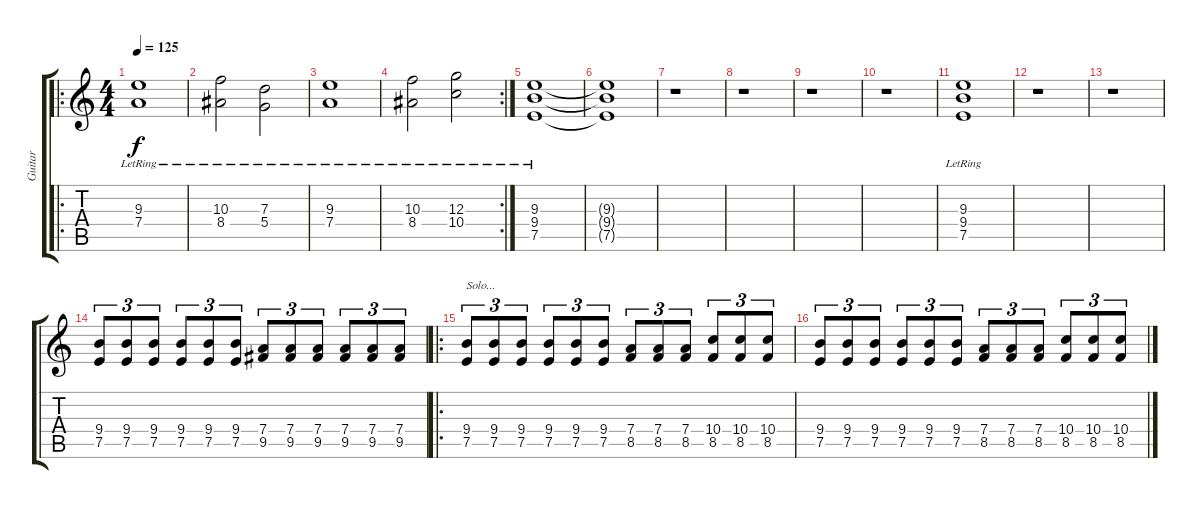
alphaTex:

\track ("Guitar" "Guitar") {instrument distortionguitar}
\staff {score tabs}
\tuning (E4 B3 G3 D3 A2 E2) {hide}
\ro
\ts (4 4)
\tempo 125
\clef g2
\ks c
(9.3{lr} 7.4).1{dy f} |
(10.3{lr} 8.4).2 (7.3{lr} 5.4).2 |
(9.3{lr} 7.4).1 |
\rc 2
(10.3{lr} 8.4).2 (12.3{lr} 10.4).2 |
(9.3{lr} 9.4 7.5).1 |
(9.3{t} 9.4{t} 7.5{t}).1 |
r.1 |
r.1 |
r.1 |
r.1 |
(9.3 9.4 7.5{lr}).1 |
r.1 |
r.1 |
(9.4 7.5).8{tu (3 2)} (9.4 7.5).8{tu (3 2)} (9.4 7.5).8{tu (3 2)} (9.4 7.5).8{tu (3 2)} (9.4 7.5).8{tu (3 2)} (9.4 7.5).8{tu (3 2)} (7.4 9.5).8{tu (3 2)} (7.4 9.5).8{tu (3 2)} (7.4 9.5).8{tu (3 2)} (7.4 9.5).8{tu (3 2)} (7.4 9.5).8{tu (3 2)} (7.4 9.5).8{tu (3 2)} |
\ro
(9.4 7.5).8{tu (3 2) txt "Solo..."} (9.4 7.5).8{tu (3 2)} (9.4 7.5).8{tu (3 2)} (9.4 7.5).8{tu (3 2)} (9.4 7.5).8{tu (3 2)} (9.4 7.5).8{tu (3 2)} (7.4 8.5).8{tu (3 2)} (7.4 8.5).8{tu (3 2)} (7.4 8.5).8{tu (3 2)} (10.4 8.5).8{tu (3 2)} (10.4 8.5).8{tu (3 2)} (10.4 8.5).8{tu (3 2)} |
(9.4 7.5).8{tu (3 2)} (9.4 7.5).8{tu (3 2)} (9.4 7.5).8{tu (3 2)} (9.4 7.5).8{tu (3 2)} (9.4 7.5).8{tu (3 2)} (9.4 7.5).8{tu (3 2)} (7.4 8.5).8{tu (3 2)} (7.4 8.5).8{tu (3 2)} (7.4 8.5).8{tu (3 2)} (10.4 8.5).8{tu (3 2)} (10.4 8.5).8{tu (3 2)} (10.4 8.5).8{tu (3 2)}
